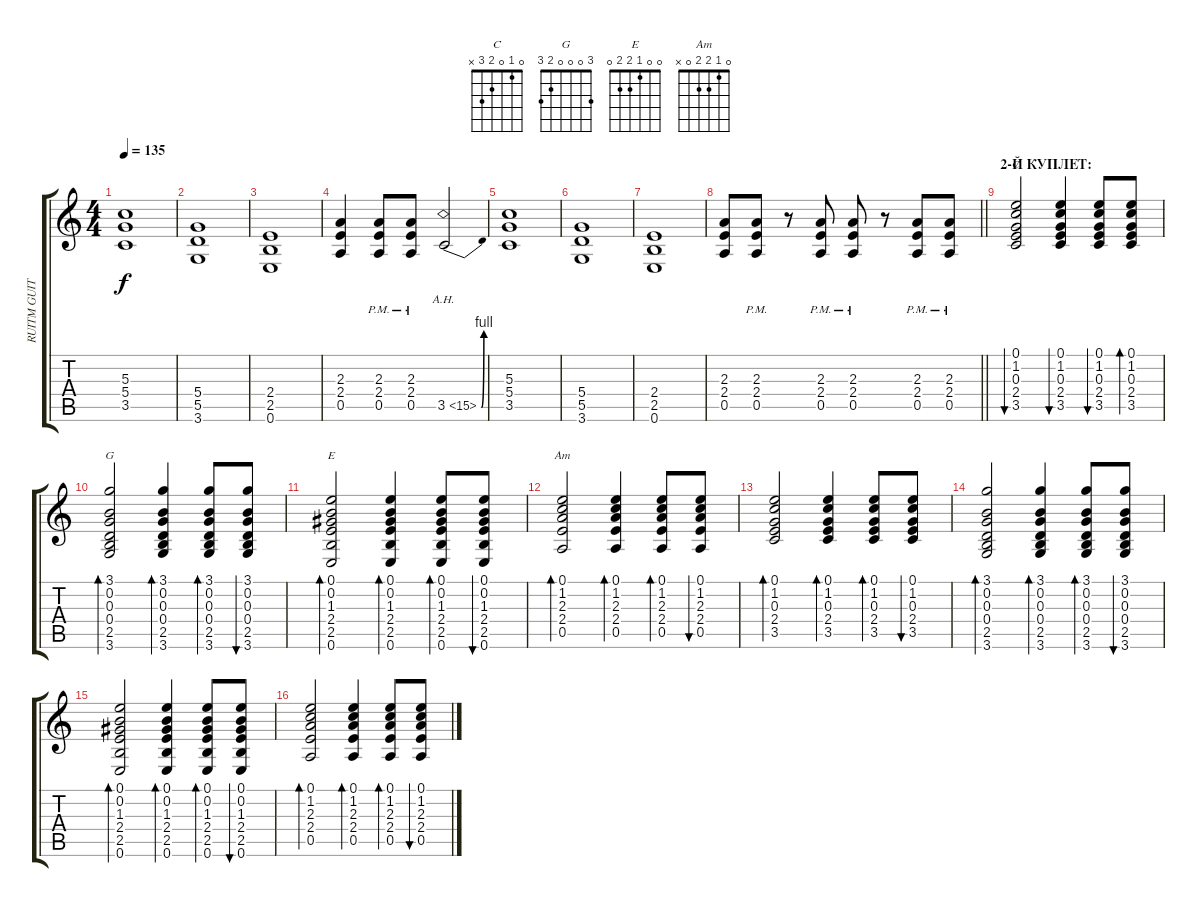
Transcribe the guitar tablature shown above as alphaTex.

\track ("RUITM GUITAR" "RUITM GUIT") {instrument acousticguitarsteel}
\staff {score tabs}
\tuning (E4 B3 G3 D3 A2 E2) {hide}
\chord ("C" 0 1 0 2 3 x)
\chord ("G" 3 0 0 0 2 3)
\chord ("E" 0 0 1 2 2 0)
\chord ("Am" 0 1 2 2 0 x)
\ts (4 4)
\tempo 135
\clef g2
\ks c
(5.3 5.4 3.5).1{dy f} |
(5.4 5.5 3.6).1 |
(2.4 2.5 0.6).1 |
(2.3 2.4 0.5).4 (2.3{pm} 2.4{pm} 0.5{pm}).8 (2.3{pm} 2.4{pm} 0.5{pm}).8 3.5{be (bend 0 0 60 4) ah 12}.2 |
(5.3 5.4 3.5).1 |
(5.4 5.5 3.6).1 |
(2.4 2.5 0.6).1 |
\barLineRight lightlight
(2.3 2.4 0.5).8 (2.3{pm} 2.4{pm} 0.5{pm}).8 r.8 (2.3{pm} 2.4{pm} 0.5{pm}).8 (2.3{pm} 2.4{pm} 0.5{pm}).8 r.8 (2.3{pm} 2.4{pm} 0.5{pm}).8 (2.3{pm} 2.4{pm} 0.5{pm}).8 |
\section ("" "2-Й КУПЛЕТ:")
(0.1 1.2 0.3 2.4 3.5).2{bu 60 ch "C" instrument acousticguitarsteel} (0.1 1.2 0.3 2.4 3.5).4{bu 60} (0.1 1.2 0.3 2.4 3.5).8{bu 60} (0.1 1.2 0.3 2.4 3.5).8{bd 60} |
(3.1 0.2 0.3 0.4 2.5 3.6).2{bd 60 ch "G"} (3.1 0.2 0.3 0.4 2.5 3.6).4{bd 60} (3.1 0.2 0.3 0.4 2.5 3.6).8{bd 60} (3.1 0.2 0.3 0.4 2.5 3.6).8{bu 60} |
(0.1 0.2 1.3 2.4 2.5 0.6).2{bd 60 ch "E"} (0.1 0.2 1.3 2.4 2.5 0.6).4{bd 60} (0.1 0.2 1.3 2.4 2.5 0.6).8{bd 60} (0.1 0.2 1.3 2.4 2.5 0.6).8{bu 60} |
(0.1 1.2 2.3 2.4 0.5).2{bd 60 ch "Am"} (0.1 1.2 2.3 2.4 0.5).4{bd 60} (0.1 1.2 2.3 2.4 0.5).8{bd 60} (0.1 1.2 2.3 2.4 0.5).8{bu 60} |
(0.1 1.2 0.3 2.4 3.5).2{bd 60} (0.1 1.2 0.3 2.4 3.5).4{bd 60} (0.1 1.2 0.3 2.4 3.5).8{bd 60} (0.1 1.2 0.3 2.4 3.5).8{bu 60} |
(3.1 0.2 0.3 0.4 2.5 3.6).2{bd 60} (3.1 0.2 0.3 0.4 2.5 3.6).4{bd 60} (3.1 0.2 0.3 0.4 2.5 3.6).8{bd 60} (3.1 0.2 0.3 0.4 2.5 3.6).8{bu 60} |
(0.1 0.2 1.3 2.4 2.5 0.6).2{bd 60} (0.1 0.2 1.3 2.4 2.5 0.6).4{bd 60} (0.1 0.2 1.3 2.4 2.5 0.6).8{bd 60} (0.1 0.2 1.3 2.4 2.5 0.6).8{bu 60} |
(0.1 1.2 2.3 2.4 0.5).2{bd 60} (0.1 1.2 2.3 2.4 0.5).4{bd 60} (0.1 1.2 2.3 2.4 0.5).8{bd 60} (0.1 1.2 2.3 2.4 0.5).8{bu 60}
